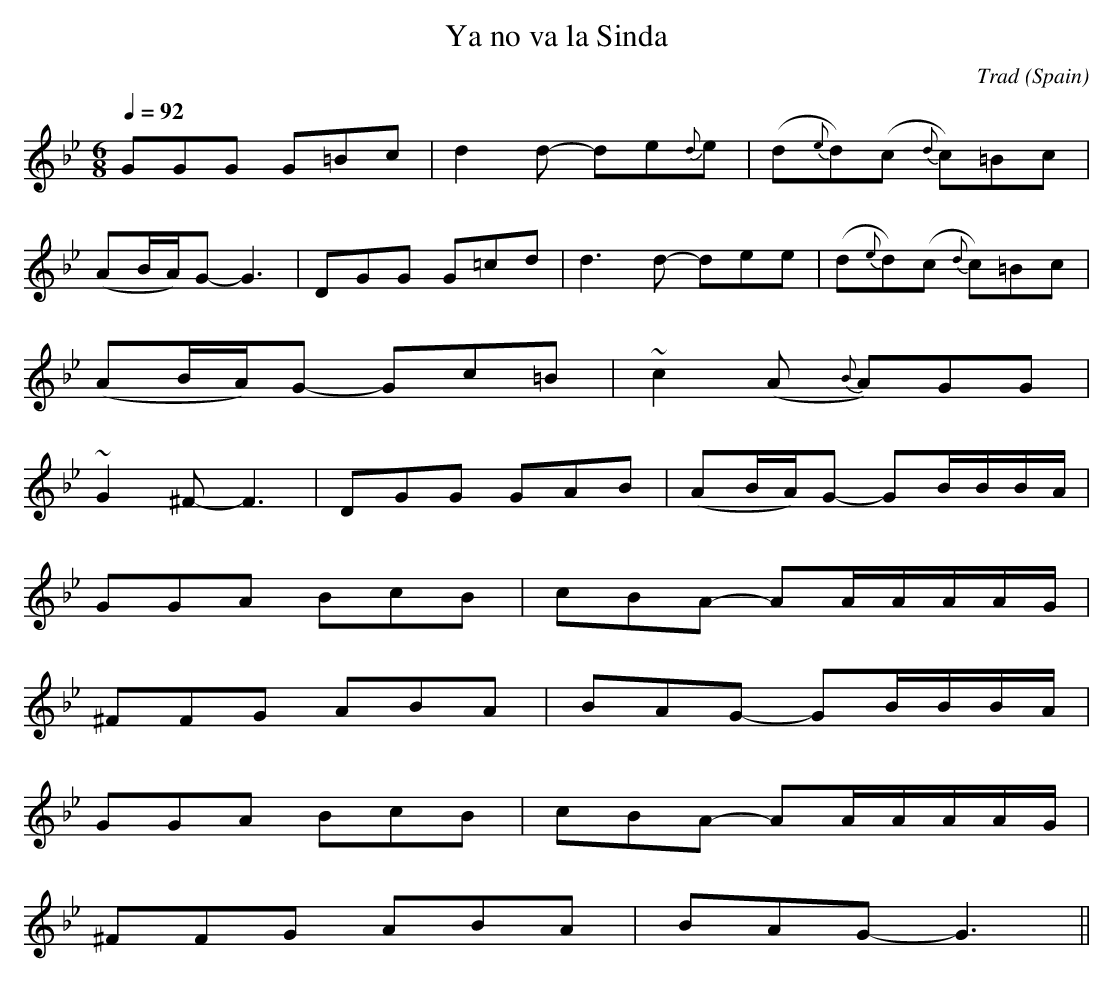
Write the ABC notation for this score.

X:1
T:Ya no va la Sinda
M:6/8
L:1/8
Q:1/4=92
C:Trad
O:Spain
K:Gm
GGG G=Bc|d2 d- de{d}e|(d{e}d)(c {d}c)=Bc|
(AB/2A/2)G- G3|DGG G=cd|d3 d- dee|(d{e}d)(c {d} c)=Bc|
(AB/2A/2)G- Gc=B|~c2 (A {B} A)GG|
~G2 ^F- F3|DGG GAB|(AB/2A/2)G- GB/2B/2B/2A/2|
GGA BcB|c-BA- AA/2A/2A/2A/2G/2|
^FFG ABA|B-AG- GB/2B/2B/2A/2|
GGA BcB|c-BA- AA/2A/2A/2A/2G/2|
^FFG ABA|B-AG- G3||
